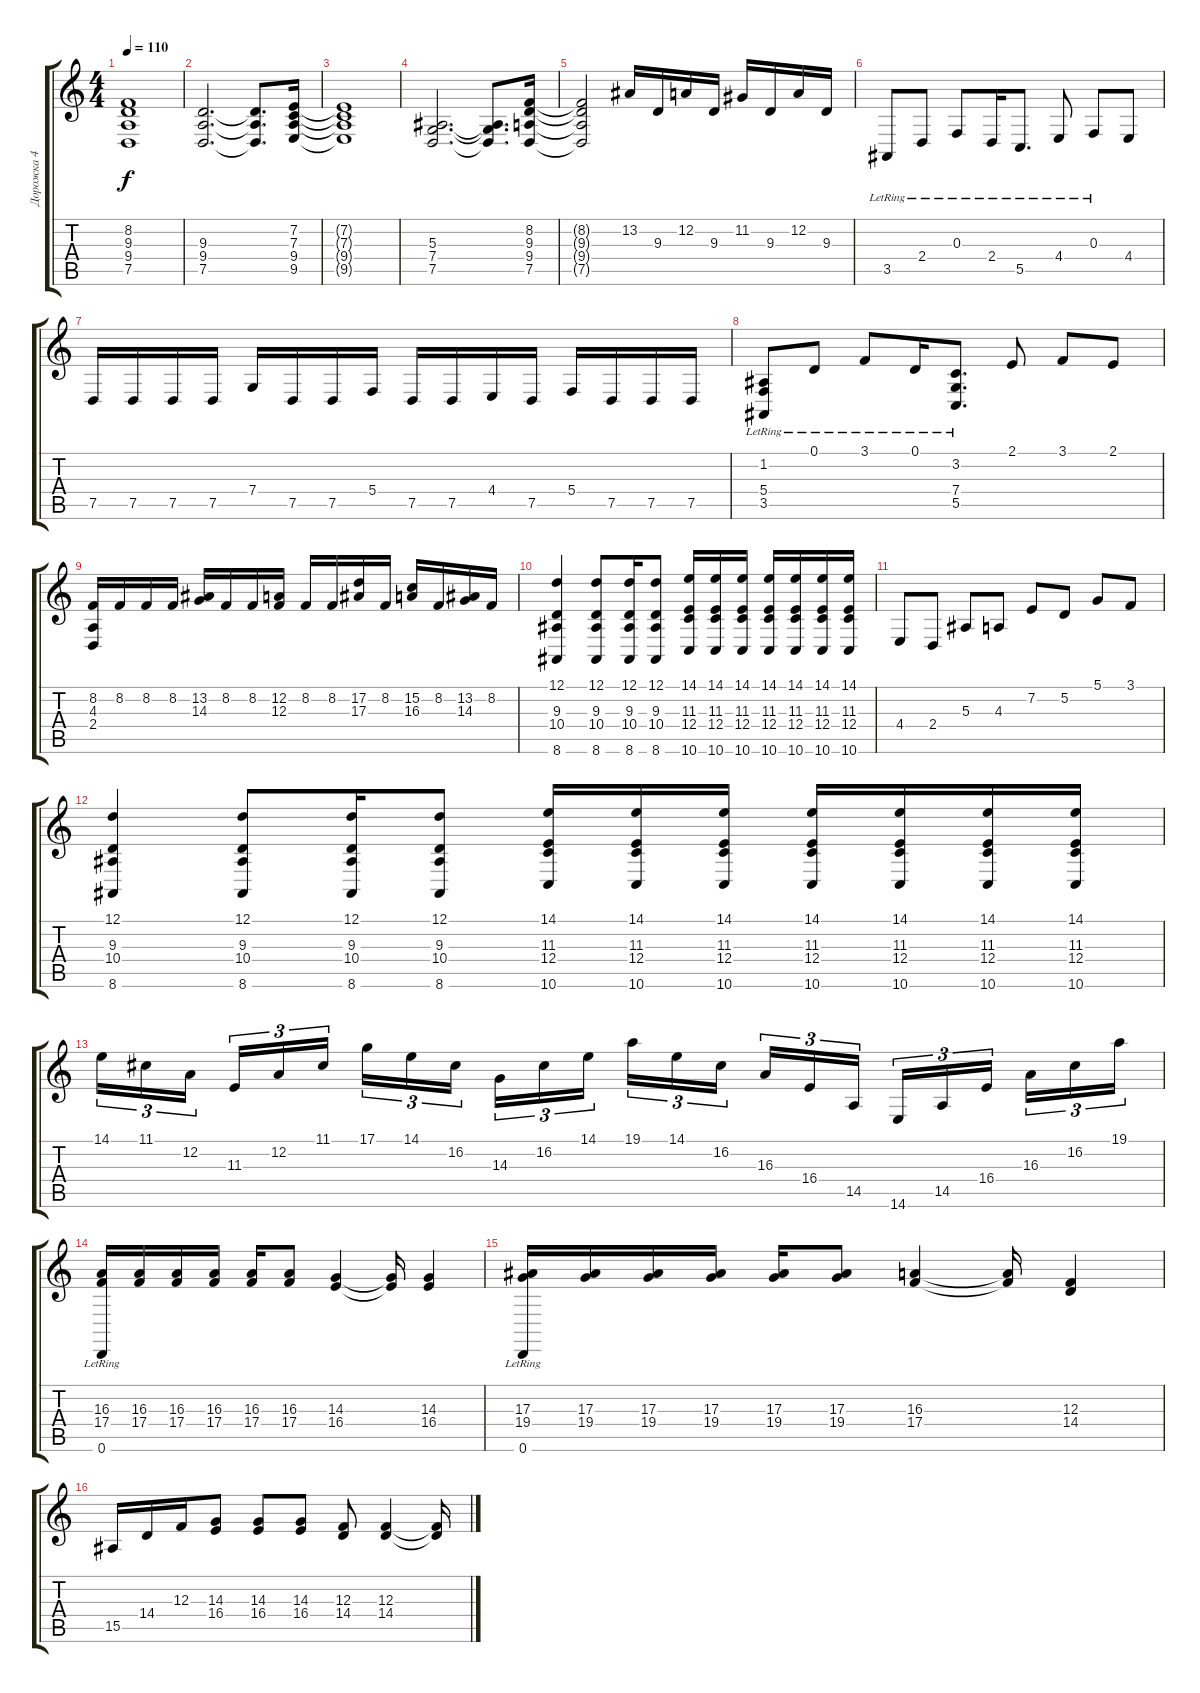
\track ("Дорожка 4" "Дорожка 4") {instrument stringensemble1}
\staff {score tabs}
\tuning (D4 A3 F3 C3 G2 D2) {hide}
\ts (4 4)
\tempo 110
\clef g2
\ks c
(8.2{t} 9.3{t} 9.4{t} 7.5{t}).1{dy f} |
(9.3 9.4 7.5).2{d} (9.3{t} 9.4{t} 7.5{t}).8{d} (7.2 7.3 9.4 9.5).16 |
(7.2{t} 7.3{t} 9.4{t} 9.5{t}).1 |
(5.3 7.4 7.5).2{d} (5.3{t} 7.4{t} 7.5{t}).8{d} (8.2 9.3 9.4 7.5).16 |
(8.2{t} 9.3{t} 9.4{t} 7.5{t}).2 13.2.16 9.3.16 12.2.16 9.3.16 11.2.16 9.3.16 12.2.16 9.3.16 |
3.5{lr}.8 2.4{lr}.8 0.3{lr}.8 2.4{lr}.16 5.5{lr}.8{d} 4.4{lr}.8 0.3{lr}.8 4.4.8 |
7.5.16 7.5.16 7.5.16 7.5.16 7.4.16 7.5.16 7.5.16 5.4.16 7.5.16 7.5.16 4.4.16 7.5.16 5.4.16 7.5.16 7.5.16 7.5.16 |
(1.2{lr} 5.4{lr} 3.5{lr}).8 0.1{lr}.8 3.1{lr}.8 0.1{lr}.16 (3.2{lr} 7.4{lr} 5.5{lr}).8{d} 2.1.8 3.1.8 2.1.8 |
(8.2 4.3 2.4).16 8.2.16 8.2.16 8.2.16 (13.2 14.3).16 8.2.16 8.2.16 (12.2 12.3).16 8.2.16 8.2.16 (17.2 17.3).16 8.2.16 (15.2 16.3).16 8.2.16 (13.2 14.3).16 8.2.16 |
(12.1 9.3 10.4 8.6).4 (12.1 9.3 10.4 8.6).8 (12.1 9.3 10.4 8.6).16 (12.1 9.3 10.4 8.6).8 (14.1 11.3 12.4 10.6).16 (14.1 11.3 12.4 10.6).16 (14.1 11.3 12.4 10.6).16 (14.1 11.3 12.4 10.6).16 (14.1 11.3 12.4 10.6).16 (14.1 11.3 12.4 10.6).16 (14.1 11.3 12.4 10.6).16 |
4.4.8 2.4.8 5.3.8 4.3.8 7.2.8 5.2.8 5.1.8 3.1.8 |
(12.1 9.3 10.4 8.6).4 (12.1 9.3 10.4 8.6).8 (12.1 9.3 10.4 8.6).16 (12.1 9.3 10.4 8.6).8 (14.1 11.3 12.4 10.6).16 (14.1 11.3 12.4 10.6).16 (14.1 11.3 12.4 10.6).16 (14.1 11.3 12.4 10.6).16 (14.1 11.3 12.4 10.6).16 (14.1 11.3 12.4 10.6).16 (14.1 11.3 12.4 10.6).16 |
14.1.16{tu (3 2)} 11.1.16{tu (3 2)} 12.2.16{tu (3 2) beam splitsecondary} 11.3.16{tu (3 2)} 12.2.16{tu (3 2)} 11.1.16{tu (3 2)} 17.1.16{tu (3 2)} 14.1.16{tu (3 2)} 16.2.16{tu (3 2) beam splitsecondary} 14.3.16{tu (3 2)} 16.2.16{tu (3 2)} 14.1.16{tu (3 2)} 19.1.16{tu (3 2)} 14.1.16{tu (3 2)} 16.2.16{tu (3 2) beam splitsecondary} 16.3.16{tu (3 2)} 16.4.16{tu (3 2)} 14.5.16{tu (3 2)} 14.6.16{tu (3 2)} 14.5.16{tu (3 2)} 16.4.16{tu (3 2) beam splitsecondary} 16.3.16{tu (3 2)} 16.2.16{tu (3 2)} 19.1.16{tu (3 2)} |
(16.3 17.4 0.6{lr}).16 (16.3 17.4).16 (16.3 17.4).16 (16.3 17.4).16 (16.3 17.4).16 (16.3 17.4).8 (14.3 16.4).4 (14.3{t} 16.4{t}).16 (14.3 16.4).4 |
(17.3 19.4 0.6{lr}).16 (17.3 19.4).16 (17.3 19.4).16 (17.3 19.4).16 (17.3 19.4).16 (17.3 19.4).8 (16.3 17.4).4 (16.3{t} 17.4{t}).16 (12.3 14.4).4 |
15.5.16 14.4.16 12.3.16 (14.3 16.4).8 (14.3 16.4).8 (14.3 16.4).8 (12.3 14.4).8 (12.3 14.4).4 (12.3{t} 14.4{t}).16
